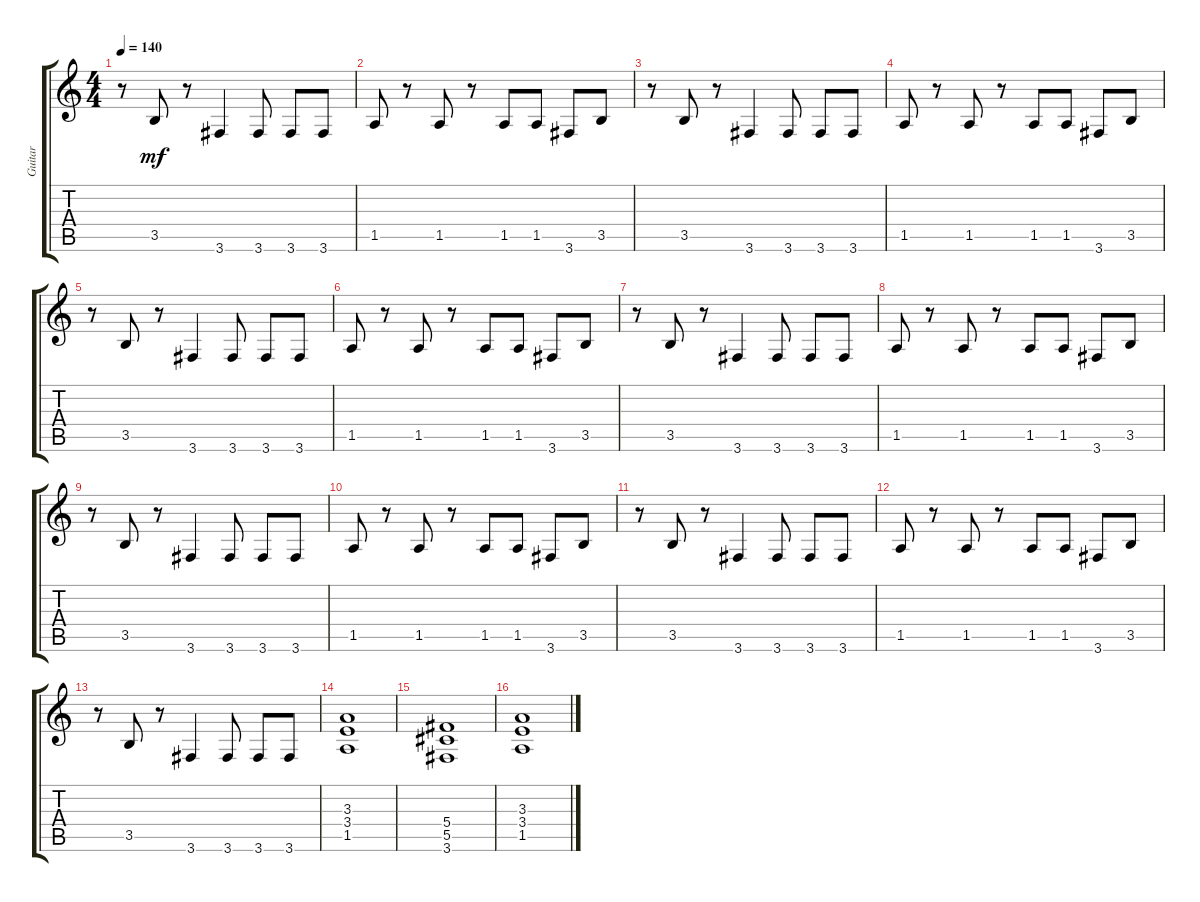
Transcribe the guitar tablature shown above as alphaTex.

\track ("Guitar" "Guitar") {instrument electricguitarclean}
\staff {score tabs}
\tuning (Eb4 Bb3 Gb3 Db3 Ab2 Eb2) {hide}
\ts (4 4)
\tempo 140
\clef g2
\ks c
r.8{dy mf} 3.5.8 r.8 3.6.4 3.6.8 3.6.8 3.6.8 |
1.5.8 r.8 1.5.8 r.8 1.5.8 1.5.8 3.6.8 3.5.8 |
r.8 3.5.8 r.8 3.6.4 3.6.8 3.6.8 3.6.8 |
1.5.8 r.8 1.5.8 r.8 1.5.8 1.5.8 3.6.8 3.5.8 |
r.8 3.5.8 r.8 3.6.4 3.6.8 3.6.8 3.6.8 |
1.5.8 r.8 1.5.8 r.8 1.5.8 1.5.8 3.6.8 3.5.8 |
r.8 3.5.8 r.8 3.6.4 3.6.8 3.6.8 3.6.8 |
1.5.8 r.8 1.5.8 r.8 1.5.8 1.5.8 3.6.8 3.5.8 |
r.8 3.5.8 r.8 3.6.4 3.6.8 3.6.8 3.6.8 |
1.5.8 r.8 1.5.8 r.8 1.5.8 1.5.8 3.6.8 3.5.8 |
r.8 3.5.8 r.8 3.6.4 3.6.8 3.6.8 3.6.8 |
1.5.8 r.8 1.5.8 r.8 1.5.8 1.5.8 3.6.8 3.5.8 |
r.8 3.5.8 r.8 3.6.4 3.6.8 3.6.8 3.6.8 |
(3.3 3.4 1.5).1 |
(5.4 5.5 3.6).1 |
(3.3 3.4 1.5).1
